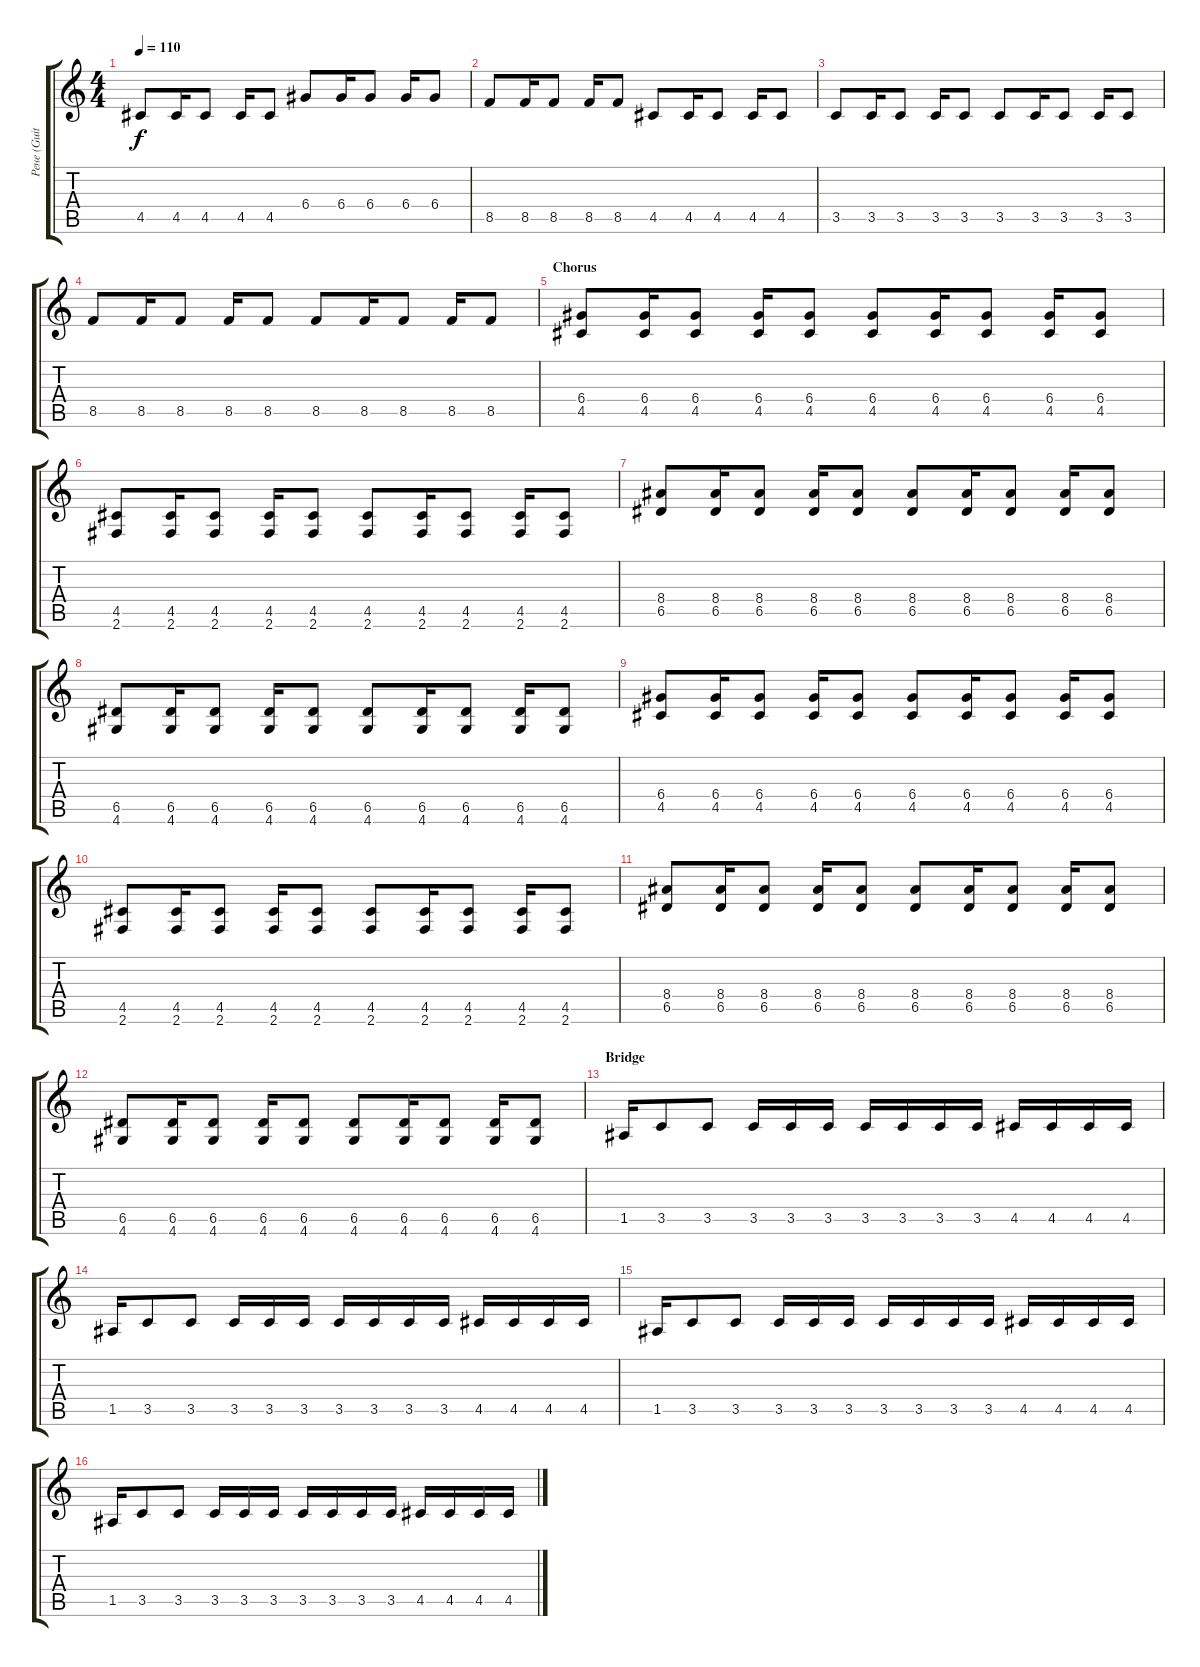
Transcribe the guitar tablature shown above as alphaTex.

\track ("Рене (Guitar 2)" "Рене (Guit") {instrument distortionguitar}
\staff {score tabs}
\tuning (E4 B3 G3 D3 A2 E2) {hide}
\ts (4 4)
\tempo 110
\clef g2
\ks c
4.5.8{dy f} 4.5.16 4.5.8 4.5.16 4.5.8 6.4.8 6.4.16 6.4.8 6.4.16 6.4.8 |
8.5.8 8.5.16 8.5.8 8.5.16 8.5.8 4.5.8 4.5.16 4.5.8 4.5.16 4.5.8 |
3.5.8 3.5.16 3.5.8 3.5.16 3.5.8 3.5.8 3.5.16 3.5.8 3.5.16 3.5.8 |
8.5.8 8.5.16 8.5.8 8.5.16 8.5.8 8.5.8 8.5.16 8.5.8 8.5.16 8.5.8 |
\section ("" "Chorus")
(6.4 4.5).8 (6.4 4.5).16 (6.4 4.5).8 (6.4 4.5).16 (6.4 4.5).8 (6.4 4.5).8 (6.4 4.5).16 (6.4 4.5).8 (6.4 4.5).16 (6.4 4.5).8 |
(4.5 2.6).8 (4.5 2.6).16 (4.5 2.6).8 (4.5 2.6).16 (4.5 2.6).8 (4.5 2.6).8 (4.5 2.6).16 (4.5 2.6).8 (4.5 2.6).16 (4.5 2.6).8 |
(8.4 6.5).8 (8.4 6.5).16 (8.4 6.5).8 (8.4 6.5).16 (8.4 6.5).8 (8.4 6.5).8 (8.4 6.5).16 (8.4 6.5).8 (8.4 6.5).16 (8.4 6.5).8 |
(6.5 4.6).8 (6.5 4.6).16 (6.5 4.6).8 (6.5 4.6).16 (6.5 4.6).8 (6.5 4.6).8 (6.5 4.6).16 (6.5 4.6).8 (6.5 4.6).16 (6.5 4.6).8 |
(6.4 4.5).8 (6.4 4.5).16 (6.4 4.5).8 (6.4 4.5).16 (6.4 4.5).8 (6.4 4.5).8 (6.4 4.5).16 (6.4 4.5).8 (6.4 4.5).16 (6.4 4.5).8 |
(4.5 2.6).8 (4.5 2.6).16 (4.5 2.6).8 (4.5 2.6).16 (4.5 2.6).8 (4.5 2.6).8 (4.5 2.6).16 (4.5 2.6).8 (4.5 2.6).16 (4.5 2.6).8 |
(8.4 6.5).8 (8.4 6.5).16 (8.4 6.5).8 (8.4 6.5).16 (8.4 6.5).8 (8.4 6.5).8 (8.4 6.5).16 (8.4 6.5).8 (8.4 6.5).16 (8.4 6.5).8 |
(6.5 4.6).8 (6.5 4.6).16 (6.5 4.6).8 (6.5 4.6).16 (6.5 4.6).8 (6.5 4.6).8 (6.5 4.6).16 (6.5 4.6).8 (6.5 4.6).16 (6.5 4.6).8 |
\section ("" "Bridge")
1.5.16 3.5.8 3.5.8 3.5.16 3.5.16 3.5.16 3.5.16 3.5.16 3.5.16 3.5.16 4.5.16 4.5.16 4.5.16 4.5.16 |
1.5.16 3.5.8 3.5.8 3.5.16 3.5.16 3.5.16 3.5.16 3.5.16 3.5.16 3.5.16 4.5.16 4.5.16 4.5.16 4.5.16 |
1.5.16 3.5.8 3.5.8 3.5.16 3.5.16 3.5.16 3.5.16 3.5.16 3.5.16 3.5.16 4.5.16 4.5.16 4.5.16 4.5.16 |
1.5.16 3.5.8 3.5.8 3.5.16 3.5.16 3.5.16 3.5.16 3.5.16 3.5.16 3.5.16 4.5.16 4.5.16 4.5.16 4.5.16
